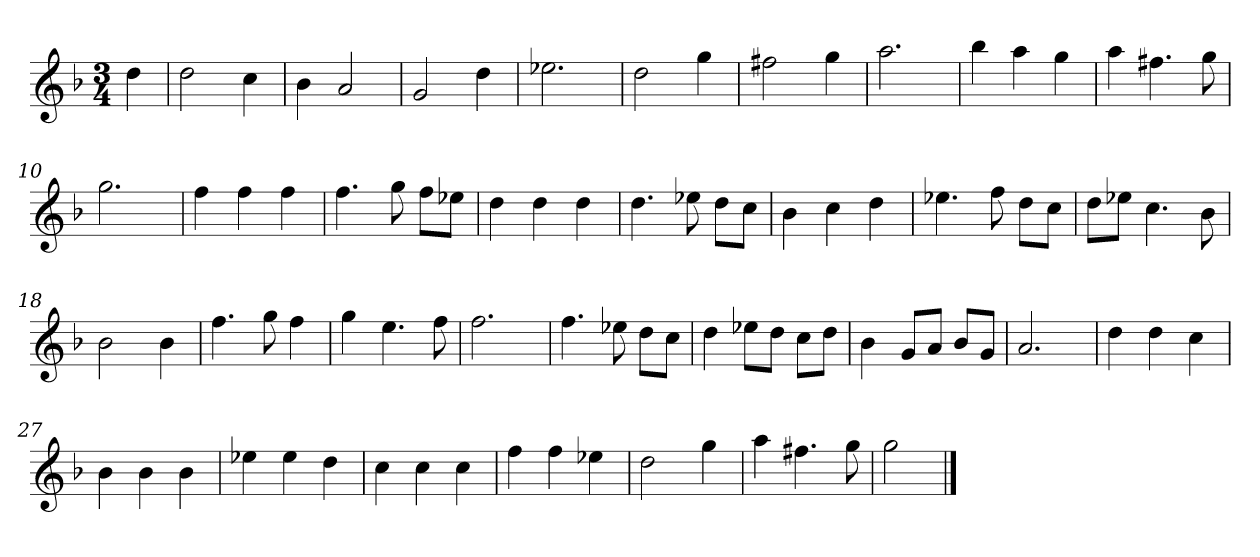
**kern
*part1
*staff1
*k[b-]
*M3/4
*MM120
=
4dd
=1
2dd
4cc
=2
4b-
2a
=3
2g
4dd
=4
2.ee-X
=5
2dd
4gg
=6
2ff#X
4gg
=7
2.aa
=8
4bb-
4aa
4gg
=9
4aa
4.ff#X
8gg
=10
2.gg
=11
4ff
4ff
4ff
=12
4.ff
8gg
8ffL
8ee-XJ
=13
4dd
4dd
4dd
=14
4.dd
8ee-X
8ddL
8ccJ
=15
4b-
4cc
4dd
=16
4.ee-X
8ff
8ddL
8ccJ
=17
8ddL
8ee-XJ
4.cc
8b-
=18
2b-
4b-
=19
4.ff
8gg
4ff
=20
4gg
4.ee
8ff
=21
2.ff
=22
4.ff
8ee-X
8ddL
8ccJ
=23
4dd
8ee-XL
8ddJ
8ccL
8ddJ
=24
4b-
8gL
8aJ
8b-L
8gJ
=25
2.a
=26
4dd
4dd
4cc
=27
4b-
4b-
4b-
=28
4ee-X
4ee-
4dd
=29
4cc
4cc
4cc
=30
4ff
4ff
4ee-X
=31
2dd
4gg
=32
4aa
4.ff#X
8gg
=33
2gg
==
*-
